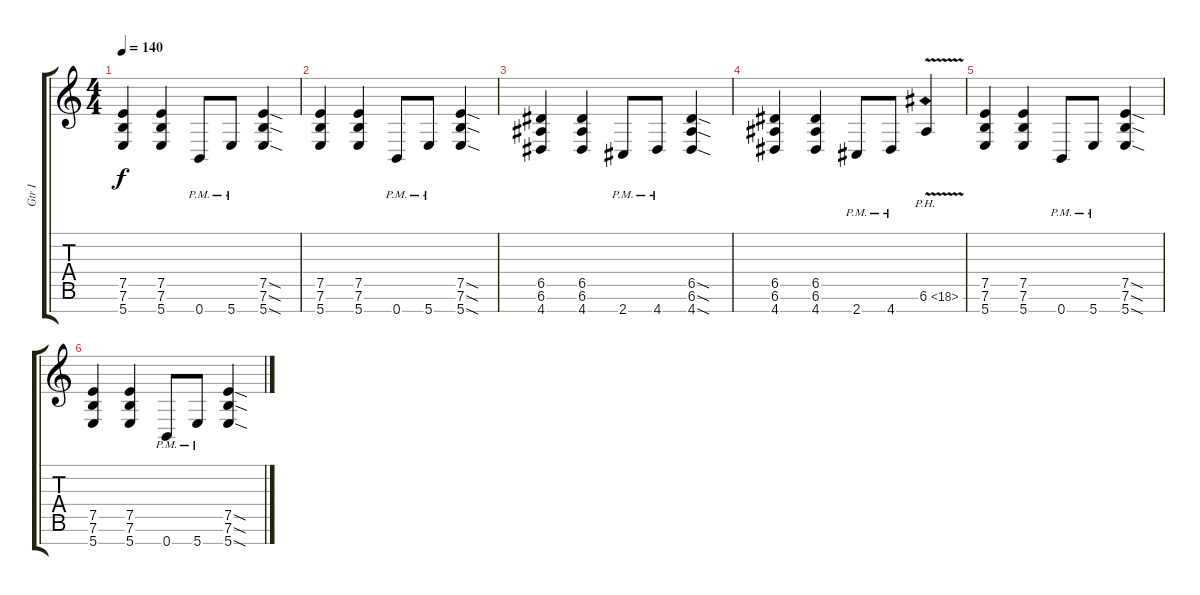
\track ("Gtr I" "Gtr I") {instrument overdrivenguitar}
\staff {score tabs}
\tuning (E4 B3 G3 D3 A2 E2 B1) {hide}
\ts (4 4)
\tempo 140
\clef g2
\ks c
(7.5 7.6 5.7).4{dy f} (7.5 7.6 5.7).4 0.7{pm}.8 5.7{pm}.8 (7.5{sod} 7.6{sod} 5.7{sod}).4 |
(7.5 7.6 5.7).4 (7.5 7.6 5.7).4 0.7{pm}.8 5.7{pm}.8 (7.5{sod} 7.6{sod} 5.7{sod}).4 |
(6.5 6.6 4.7).4{volume 0} (6.5 6.6 4.7).4 2.7{pm}.8 4.7{pm}.8 (6.5{sod} 6.6{sod} 4.7{sod}).4 |
(6.5 6.6 4.7).4 (6.5 6.6 4.7).4 2.7{pm}.8 4.7{pm}.8 6.6{ph 12 v}.4 |
(7.5 7.6 5.7).4 (7.5 7.6 5.7).4 0.7{pm}.8 5.7{pm}.8 (7.5{sod} 7.6{sod} 5.7{sod}).4 |
(7.5 7.6 5.7).4 (7.5 7.6 5.7).4 0.7{pm}.8 5.7{pm}.8 (7.5{sod} 7.6{sod} 5.7{sod}).4
